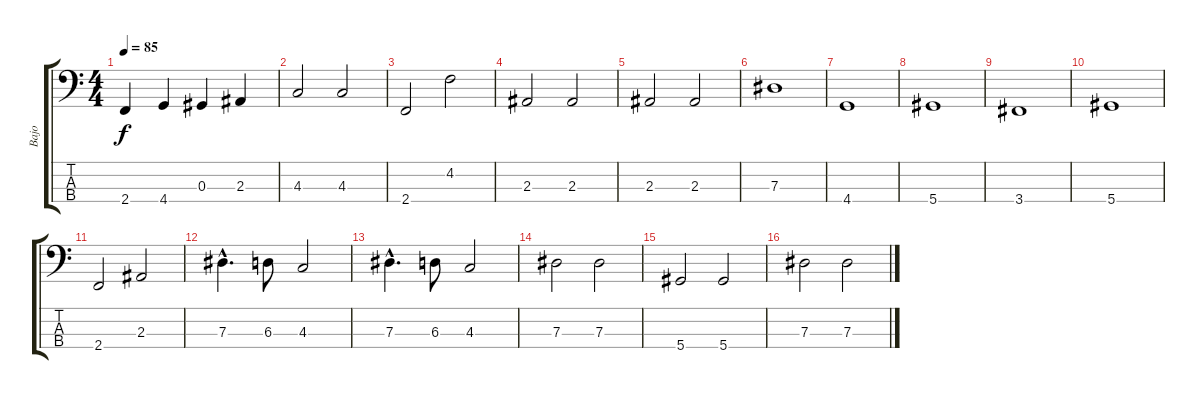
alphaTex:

\track ("Bajo" "Bajo") {instrument electricbassfinger}
\staff {score tabs}
\tuning (Gb2 Db2 Ab1 Eb1) {hide}
\ts (4 4)
\tempo 85
\clef f4
\ks c
2.4.4{dy f} 4.4.4 0.3.4 2.3.4 |
4.3.2 4.3.2 |
2.4.2 4.2.2 |
2.3.2 2.3.2 |
2.3.2 2.3.2 |
7.3.1 |
4.4.1 |
5.4.1 |
3.4.1 |
5.4.1 |
2.4.2 2.3.2 |
7.3{hac}.4{d} 6.3.8 4.3.2 |
7.3{hac}.4{d} 6.3.8 4.3.2 |
7.3.2 7.3.2 |
5.4.2 5.4.2 |
7.3.2 7.3.2
